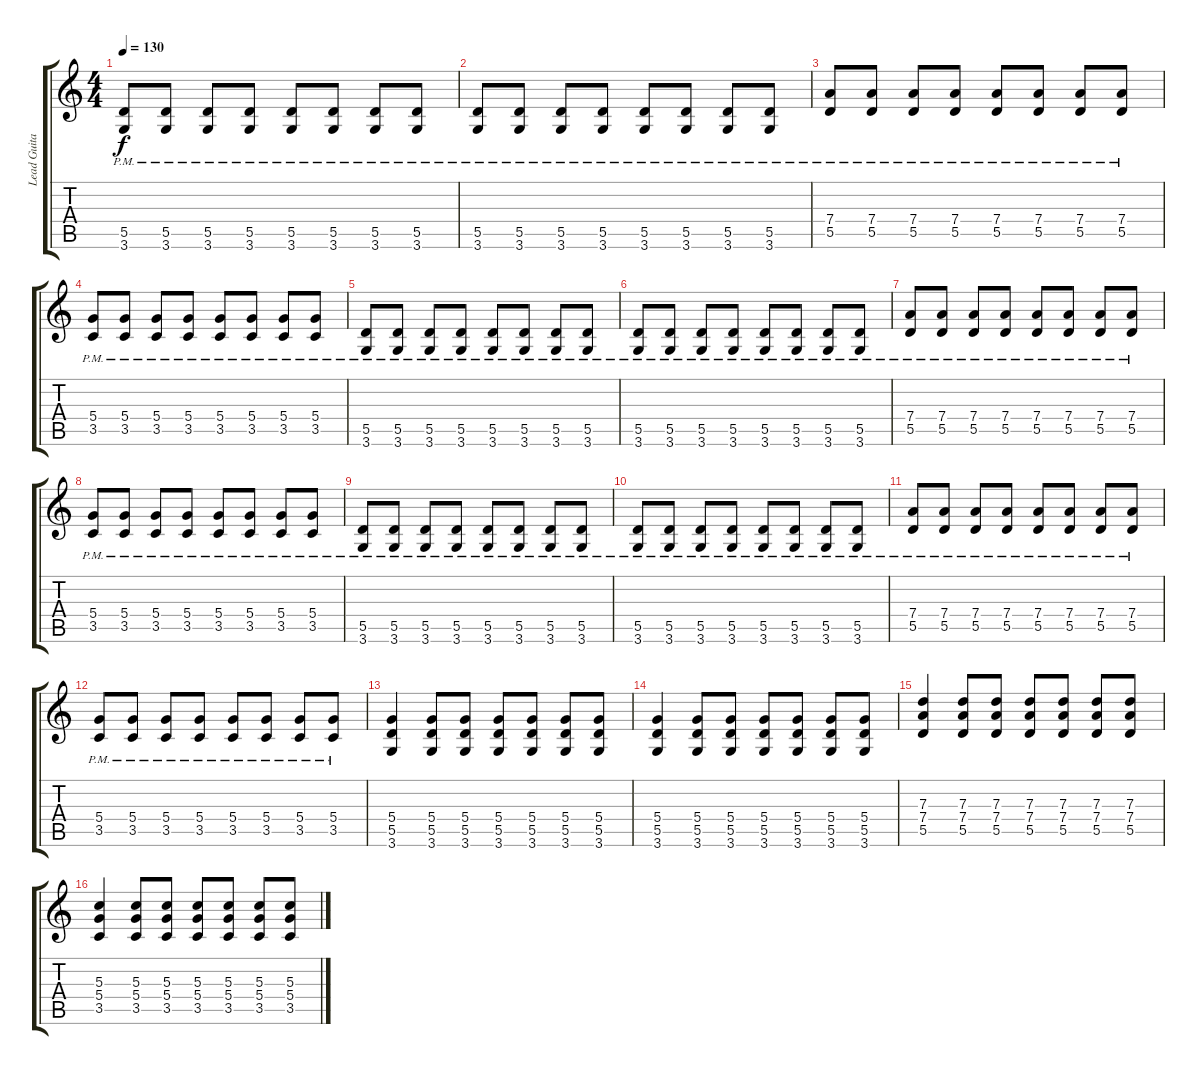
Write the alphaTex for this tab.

\track ("Lead Guitar" "Lead Guita") {instrument distortionguitar}
\staff {score tabs}
\tuning (E4 B3 G3 D3 A2 E2) {hide}
\ts (4 4)
\tempo 130
\clef g2
\ks c
(5.5{pm} 3.6{pm}).8{dy f} (5.5{pm} 3.6{pm}).8 (5.5{pm} 3.6{pm}).8 (5.5{pm} 3.6{pm}).8 (5.5{pm} 3.6{pm}).8 (5.5{pm} 3.6{pm}).8 (5.5{pm} 3.6{pm}).8 (5.5{pm} 3.6{pm}).8 |
(5.5{pm} 3.6{pm}).8 (5.5{pm} 3.6{pm}).8 (5.5{pm} 3.6{pm}).8 (5.5{pm} 3.6{pm}).8 (5.5{pm} 3.6{pm}).8 (5.5{pm} 3.6{pm}).8 (5.5{pm} 3.6{pm}).8 (5.5{pm} 3.6{pm}).8 |
(7.4{pm} 5.5{pm}).8 (7.4{pm} 5.5{pm}).8 (7.4{pm} 5.5{pm}).8 (7.4{pm} 5.5{pm}).8 (7.4{pm} 5.5{pm}).8 (7.4{pm} 5.5{pm}).8 (7.4{pm} 5.5{pm}).8 (7.4{pm} 5.5{pm}).8 |
(5.4{pm} 3.5{pm}).8 (5.4{pm} 3.5{pm}).8 (5.4{pm} 3.5{pm}).8 (5.4{pm} 3.5{pm}).8 (5.4{pm} 3.5{pm}).8 (5.4{pm} 3.5{pm}).8 (5.4{pm} 3.5{pm}).8 (5.4{pm} 3.5{pm}).8 |
(5.5{pm} 3.6{pm}).8 (5.5{pm} 3.6{pm}).8 (5.5{pm} 3.6{pm}).8 (5.5{pm} 3.6{pm}).8 (5.5{pm} 3.6{pm}).8 (5.5{pm} 3.6{pm}).8 (5.5{pm} 3.6{pm}).8 (5.5{pm} 3.6{pm}).8 |
(5.5{pm} 3.6{pm}).8 (5.5{pm} 3.6{pm}).8 (5.5{pm} 3.6{pm}).8 (5.5{pm} 3.6{pm}).8 (5.5{pm} 3.6{pm}).8 (5.5{pm} 3.6{pm}).8 (5.5{pm} 3.6{pm}).8 (5.5{pm} 3.6{pm}).8 |
(7.4{pm} 5.5{pm}).8 (7.4{pm} 5.5{pm}).8 (7.4{pm} 5.5{pm}).8 (7.4{pm} 5.5{pm}).8 (7.4{pm} 5.5{pm}).8 (7.4{pm} 5.5{pm}).8 (7.4{pm} 5.5{pm}).8 (7.4{pm} 5.5{pm}).8 |
(5.4{pm} 3.5{pm}).8 (5.4{pm} 3.5{pm}).8 (5.4{pm} 3.5{pm}).8 (5.4{pm} 3.5{pm}).8 (5.4{pm} 3.5{pm}).8 (5.4{pm} 3.5{pm}).8 (5.4{pm} 3.5{pm}).8 (5.4{pm} 3.5{pm}).8 |
(5.5{pm} 3.6{pm}).8 (5.5{pm} 3.6{pm}).8 (5.5{pm} 3.6{pm}).8 (5.5{pm} 3.6{pm}).8 (5.5{pm} 3.6{pm}).8 (5.5{pm} 3.6{pm}).8 (5.5{pm} 3.6{pm}).8 (5.5{pm} 3.6{pm}).8 |
(5.5{pm} 3.6{pm}).8 (5.5{pm} 3.6{pm}).8 (5.5{pm} 3.6{pm}).8 (5.5{pm} 3.6{pm}).8 (5.5{pm} 3.6{pm}).8 (5.5{pm} 3.6{pm}).8 (5.5{pm} 3.6{pm}).8 (5.5{pm} 3.6{pm}).8 |
(7.4{pm} 5.5{pm}).8 (7.4{pm} 5.5{pm}).8 (7.4{pm} 5.5{pm}).8 (7.4{pm} 5.5{pm}).8 (7.4{pm} 5.5{pm}).8 (7.4{pm} 5.5{pm}).8 (7.4{pm} 5.5{pm}).8 (7.4{pm} 5.5{pm}).8 |
(5.4{pm} 3.5{pm}).8 (5.4{pm} 3.5{pm}).8 (5.4{pm} 3.5{pm}).8 (5.4{pm} 3.5{pm}).8 (5.4{pm} 3.5{pm}).8 (5.4{pm} 3.5{pm}).8 (5.4{pm} 3.5{pm}).8 (5.4{pm} 3.5{pm}).8 |
(5.4 5.5 3.6).4 (5.4 5.5 3.6).8 (5.4 5.5 3.6).8 (5.4 5.5 3.6).8 (5.4 5.5 3.6).8 (5.4 5.5 3.6).8 (5.4 5.5 3.6).8 |
(5.4 5.5 3.6).4 (5.4 5.5 3.6).8 (5.4 5.5 3.6).8 (5.4 5.5 3.6).8 (5.4 5.5 3.6).8 (5.4 5.5 3.6).8 (5.4 5.5 3.6).8 |
(7.3 7.4 5.5).4 (7.3 7.4 5.5).8 (7.3 7.4 5.5).8 (7.3 7.4 5.5).8 (7.3 7.4 5.5).8 (7.3 7.4 5.5).8 (7.3 7.4 5.5).8 |
(5.3 5.4 3.5).4 (5.3 5.4 3.5).8 (5.3 5.4 3.5).8 (5.3 5.4 3.5).8 (5.3 5.4 3.5).8 (5.3 5.4 3.5).8 (5.3 5.4 3.5).8
